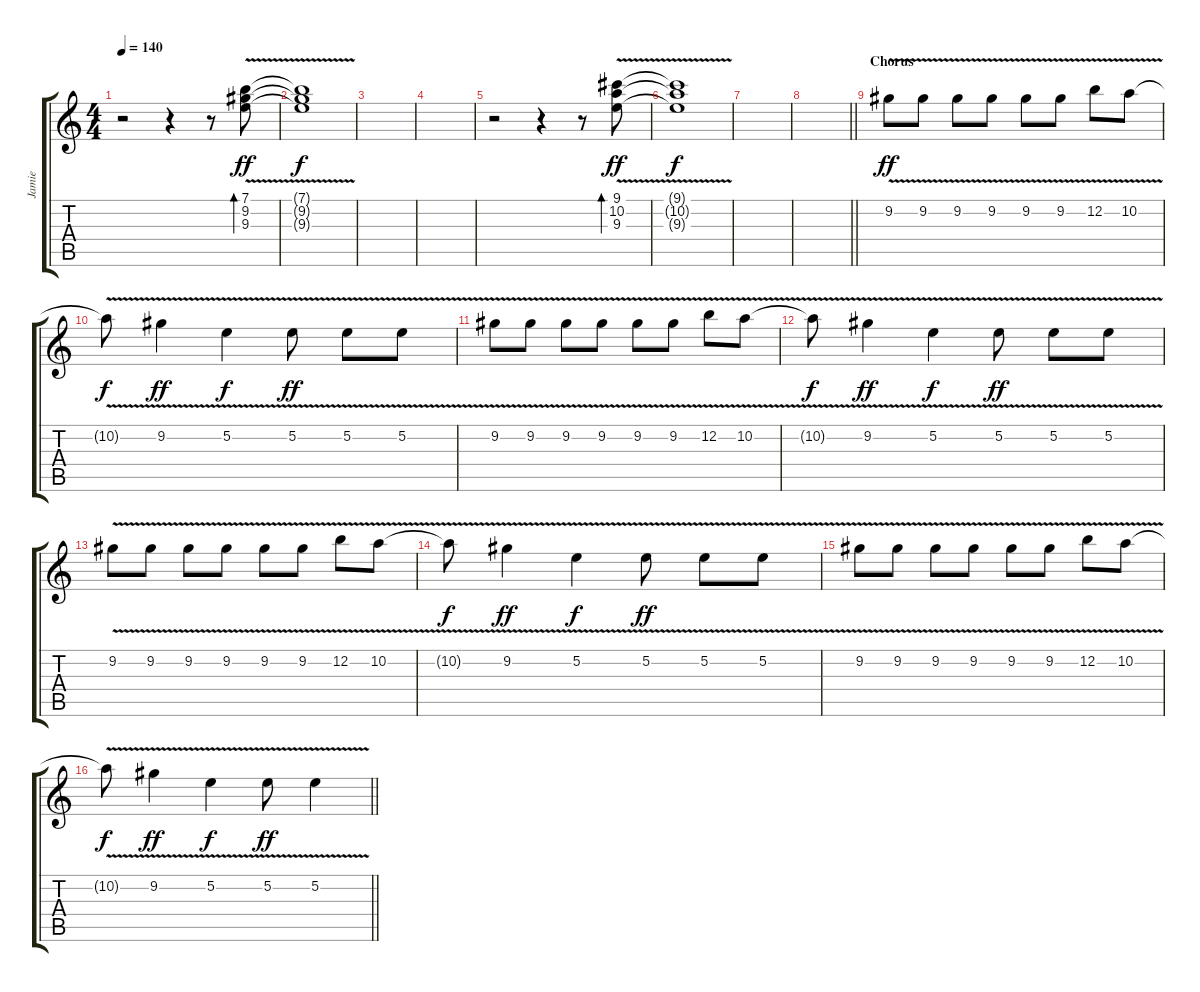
\track ("Jamie" "Jamie") {instrument electricguitarjazz}
\staff {score tabs}
\tuning (E4 B3 G3 D3 A2 E2) {hide}
\ts (4 4)
\tempo 140
\clef g2
\ks c
r.2{dy f} r.4 r.8 (7.1{v} 9.2{v} 9.3{v}).8{bd 480 dy ff} |
(7.1{t} 9.2{t} 9.3{t}).1{dy f} |
|
|
r.2 r.4 r.8 (9.1{v} 10.2{v} 9.3{v}).8{bd 480 dy ff} |
(9.1{t} 10.2{t} 9.3{t}).1{dy f} |
|
\barLineRight lightlight
|
\section ("" "Chorus")
9.2{v}.8{dy ff volume 14 instrument overdrivenguitar} 9.2{v}.8 9.2{v}.8 9.2{v}.8 9.2{v}.8 9.2{v}.8 12.2{v}.8 10.2{v}.8 |
10.2{t}.8{dy f} 9.2{v}.4{dy ff} 5.2{v}.4{dy f} 5.2{v}.8{dy ff} 5.2{v}.8 5.2{v}.8 |
9.2{v}.8 9.2{v}.8 9.2{v}.8 9.2{v}.8 9.2{v}.8 9.2{v}.8 12.2{v}.8 10.2{v}.8 |
10.2{t}.8{dy f} 9.2{v}.4{dy ff} 5.2{v}.4{dy f} 5.2{v}.8{dy ff} 5.2{v}.8 5.2{v}.8 |
9.2{v}.8 9.2{v}.8 9.2{v}.8 9.2{v}.8 9.2{v}.8 9.2{v}.8 12.2{v}.8 10.2{v}.8 |
10.2{t}.8{dy f} 9.2{v}.4{dy ff} 5.2{v}.4{dy f} 5.2{v}.8{dy ff} 5.2{v}.8 5.2{v}.8 |
9.2{v}.8 9.2{v}.8 9.2{v}.8 9.2{v}.8 9.2{v}.8 9.2{v}.8 12.2{v}.8 10.2{v}.8 |
\barLineRight lightlight
10.2{t}.8{dy f} 9.2{v}.4{dy ff} 5.2{v}.4{dy f} 5.2{v}.8{dy ff} 5.2{v}.4
